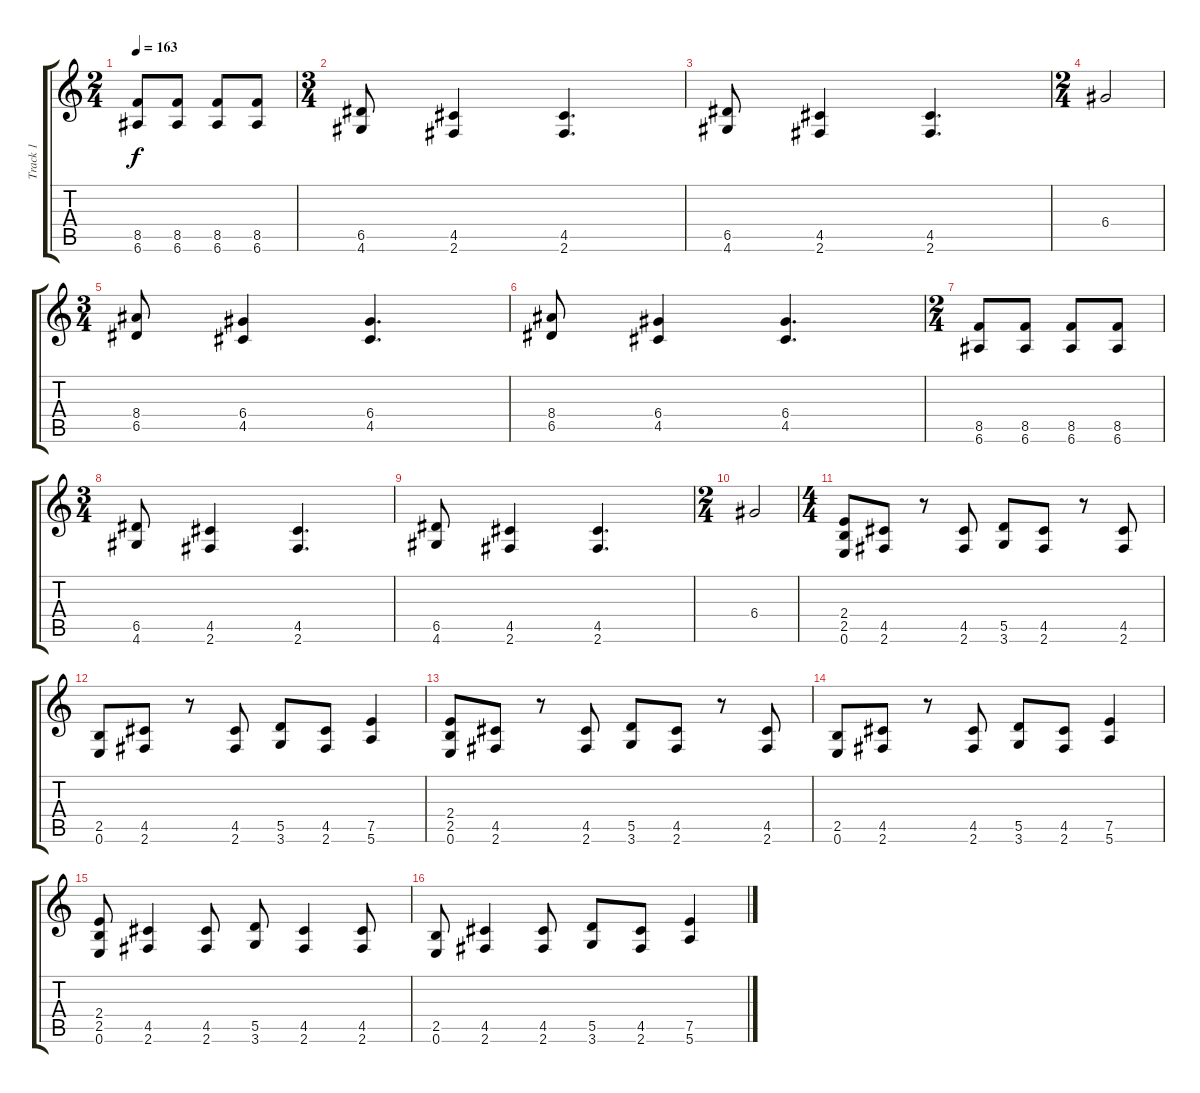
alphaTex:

\track ("Track 1" "Track 1") {instrument distortionguitar}
\staff {score tabs}
\tuning (E4 B3 G3 D3 A2 E2) {hide}
\ts (2 4)
\tempo 163
\clef g2
\ks c
(8.5 6.6).8{dy f} (8.5 6.6).8 (8.5 6.6).8 (8.5 6.6).8 |
\ts (3 4)
(6.5 4.6).8 (4.5 2.6).4 (4.5 2.6).4{d} |
(6.5 4.6).8 (4.5 2.6).4 (4.5 2.6).4{d} |
\ts (2 4)
6.4.2 |
\ts (3 4)
(8.4 6.5).8 (6.4 4.5).4 (6.4 4.5).4{d} |
(8.4 6.5).8 (6.4 4.5).4 (6.4 4.5).4{d} |
\ts (2 4)
(8.5 6.6).8 (8.5 6.6).8 (8.5 6.6).8 (8.5 6.6).8 |
\ts (3 4)
(6.5 4.6).8 (4.5 2.6).4 (4.5 2.6).4{d} |
(6.5 4.6).8 (4.5 2.6).4 (4.5 2.6).4{d} |
\ts (2 4)
6.4.2 |
\ts (4 4)
(2.4 2.5 0.6).8 (4.5 2.6).8 r.8 (4.5 2.6).8 (5.5 3.6).8 (4.5 2.6).8 r.8 (4.5 2.6).8 |
(2.5 0.6).8 (4.5 2.6).8 r.8 (4.5 2.6).8 (5.5 3.6).8 (4.5 2.6).8 (7.5 5.6).4 |
(2.4 2.5 0.6).8 (4.5 2.6).8 r.8 (4.5 2.6).8 (5.5 3.6).8 (4.5 2.6).8 r.8 (4.5 2.6).8 |
(2.5 0.6).8 (4.5 2.6).8 r.8 (4.5 2.6).8 (5.5 3.6).8 (4.5 2.6).8 (7.5 5.6).4 |
(2.4 2.5 0.6).8 (4.5 2.6).4 (4.5 2.6).8 (5.5 3.6).8 (4.5 2.6).4 (4.5 2.6).8 |
(2.5 0.6).8 (4.5 2.6).4 (4.5 2.6).8 (5.5 3.6).8 (4.5 2.6).8 (7.5 5.6).4
